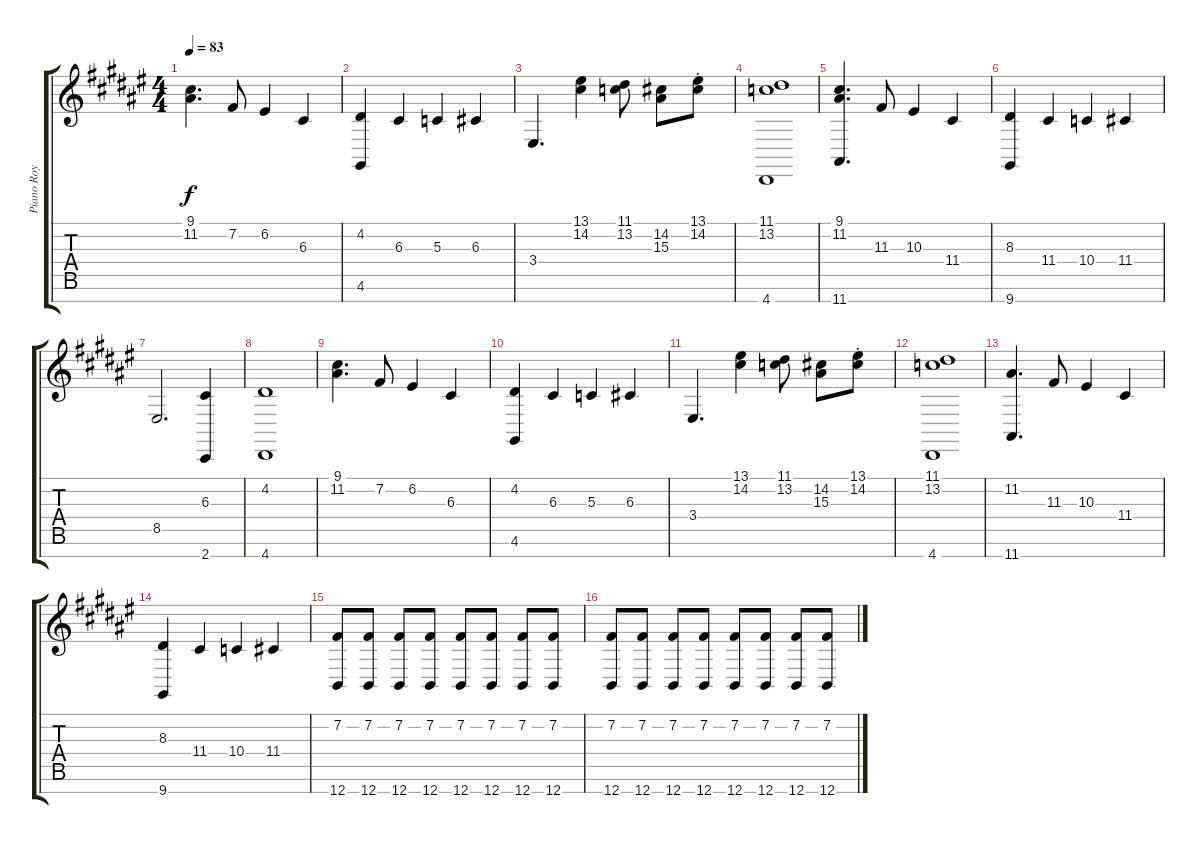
\track ("Piano Roy " "Piano Roy ") {instrument acousticgrandpiano}
\staff {score tabs}
\tuning (E4 B3 G3 D3 A2 E2 B1) {hide}
\ts (4 4)
\tempo 83
\clef g2
\ks d#minor
(9.1 11.2).4{d dy f} 7.2.8 6.2.4 6.3.4 |
(4.2 4.6).4 6.3.4 5.3.4 6.3.4 |
3.4.4{d} (13.1 14.2).4 (11.1 13.2).8 (14.2 15.3).8 (13.1{st} 14.2).8 |
(11.1 13.2 4.7).1 |
(9.1 11.2 11.7).4{d} 11.3.8 10.3.4 11.4.4 |
(8.3 9.7).4 11.4.4 10.4.4 11.4.4 |
8.5.2{d} (6.3 2.7).4 |
(4.2 4.7).1 |
(9.1 11.2).4{d} 7.2.8 6.2.4 6.3.4 |
(4.2 4.6).4 6.3.4 5.3.4 6.3.4 |
3.4.4{d} (13.1 14.2).4 (11.1 13.2).8 (14.2 15.3).8 (13.1{st} 14.2).8 |
(11.1 13.2 4.7).1 |
(11.2 11.7).4{d} 11.3.8 10.3.4 11.4.4 |
(8.3 9.7).4 11.4.4 10.4.4 11.4.4 |
(7.2 12.7).8 (7.2 12.7).8 (7.2 12.7).8 (7.2 12.7).8 (7.2 12.7).8 (7.2 12.7).8 (7.2 12.7).8 (7.2 12.7).8 |
(7.2 12.7).8 (7.2 12.7).8 (7.2 12.7).8 (7.2 12.7).8 (7.2 12.7).8 (7.2 12.7).8 (7.2 12.7).8 (7.2 12.7).8
